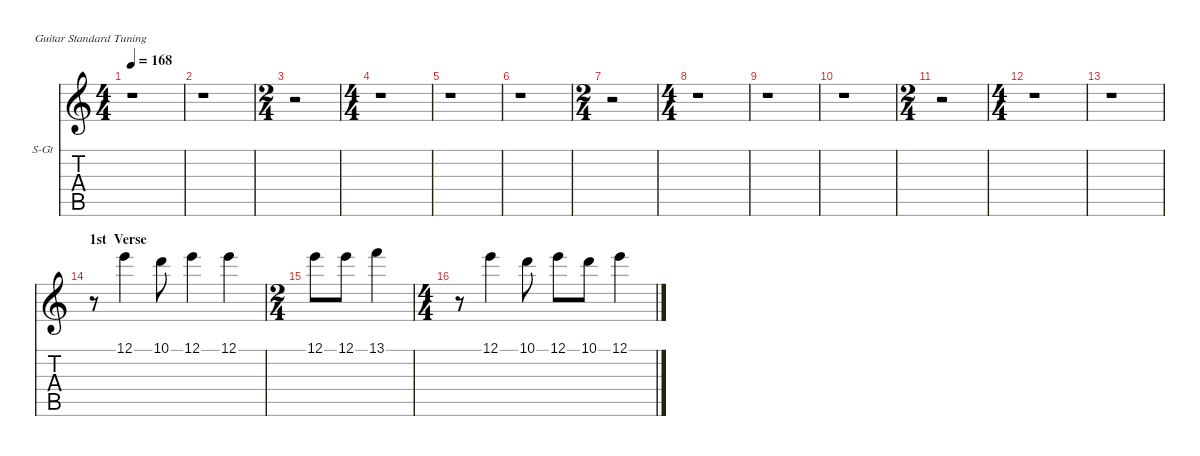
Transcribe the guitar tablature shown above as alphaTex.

\hideDynamics
\bracketExtendMode nobrackets
\firstSystemTrackNameOrientation horizontal
\otherSystemsTrackNameOrientation horizontal
\track ("Voice" "S-Gt") {instrument lead8bassandlead}
\staff {score tabs}
\tuning (E4 B3 G3 D3 A2 E2)
\displaytranspose 12
\ts (4 4)
\tempo 168
\clef g2
\ks c
r.1{dy fff} |
r.1 |
\ts (2 4)
r.2 |
\ts (4 4)
r.1 |
r.1 |
r.1 |
\ts (2 4)
r.2 |
\ts (4 4)
r.1 |
r.1 |
r.1 |
\ts (2 4)
r.2 |
\ts (4 4)
r.1 |
r.1 |
\section ("" "1st  Verse")
r.8 12.1.4 10.1.8 12.1.4 12.1.4 |
\ts (2 4)
12.1.8 12.1.8 13.1.4 |
\ts (4 4)
r.8 12.1.4 10.1.8 12.1.8 10.1.8 12.1.4
